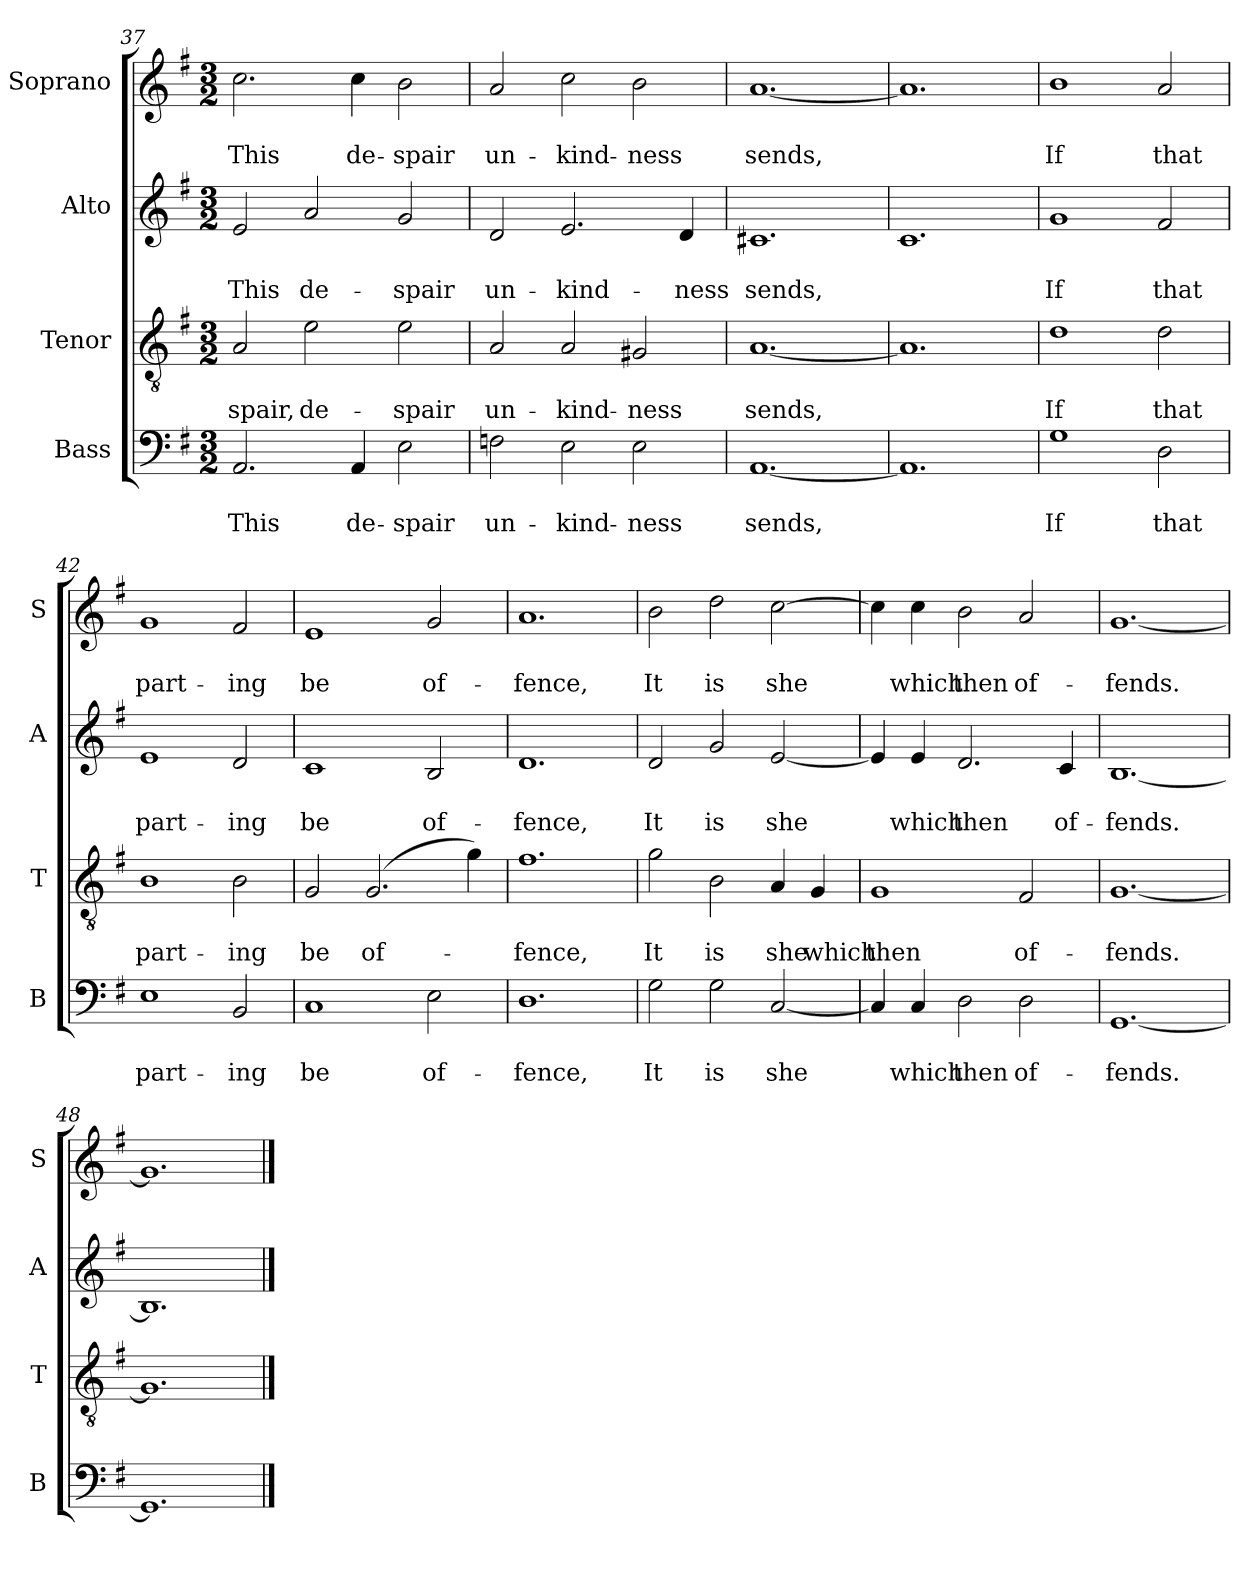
**kern	**text	**text	**kern	**text	**text	**kern	**text	**text	**kern	**text	**text
*part4	*part4	*part4	*part3	*part3	*part3	*part2	*part2	*part2	*part1	*part1	*part1
*staff4	*staff4	*staff4	*staff3	*staff3	*staff3	*staff2	*staff2	*staff2	*staff1	*staff1	*staff1
*I"Bass	*	*	*I"Tenor	*	*	*I"Alto	*	*	*I"Soprano	*	*
*I'B	*	*	*I'T	*	*	*I'A	*	*	*I'S	*	*
*clefF4	*	*	*clefGv2	*	*	*clefG2	*	*	*clefG2	*	*
*k[f#]	*	*	*k[f#]	*	*	*k[f#]	*	*	*k[f#]	*	*
*G:	*	*	*G:	*	*	*G:	*	*	*G:	*	*
*M3/2	*	*	*M3/2	*	*	*M3/2	*	*	*M3/2	*	*
=37	=37	=37	=37	=37	=37	=37	=37	=37	=37	=37	=37
!	!	!LO:LY:b	!	!	!LO:LY:b	!	!	!LO:LY:b	!	!	!LO:LY:b
2.AA/	.	This	2A/	.	-spair,	2e/	.	This	2.cc\	.	This
!	!	!	!	!	!LO:LY:b	!	!	!LO:LY:b	!	!	!
.	.	.	2e\	.	de-	2a/	.	de-	.	.	.
!	!	!LO:LY:b	!	!	!	!	!	!	!	!	!LO:LY:b
4AA/	.	de-	.	.	.	.	.	.	4cc\	.	de-
!	!	!LO:LY:b	!	!	!LO:LY:b	!	!	!LO:LY:b	!	!	!LO:LY:b
2E\	.	-spair	2e\	.	-spair	2g/	.	-spair	2b\	.	-spair
=38	=38	=38	=38	=38	=38	=38	=38	=38	=38	=38	=38
!	!	!LO:LY:b	!	!	!LO:LY:b	!	!	!LO:LY:b	!	!	!LO:LY:b
2Fn\	.	un-	2A/	.	un-	2d/	.	un-	2a/	.	un-
!	!	!LO:LY:b	!	!	!LO:LY:b	!	!	!LO:LY:b	!	!	!LO:LY:b
2E\	.	-kind-	2A/	.	-kind-	2.e/	.	-kind-	2cc\	.	-kind-
!	!	!LO:LY:b	!	!	!LO:LY:b	!	!	!	!	!	!LO:LY:b
2E\	.	-ness	2G#X/	.	-ness	.	.	.	2b\	.	-ness
!	!	!	!	!	!	!	!	!LO:LY:b	!	!	!
.	.	.	.	.	.	4d/	.	-ness	.	.	.
=39	=39	=39	=39	=39	=39	=39	=39	=39	=39	=39	=39
!	!	!LO:LY:b	!	!	!LO:LY:b	!	!	!LO:LY:b	!	!	!LO:LY:b
[1.AA	.	sends,	[1.A	.	sends,	1.c#X	.	sends,	[1.a	.	sends,
=40	=40	=40	=40	=40	=40	=40	=40	=40	=40	=40	=40
1.AA]	.	.	1.A]	.	.	1.c	.	.	1.a]	.	.
!!LO:PB:g=z
=41	=41	=41	=41	=41	=41	=41	=41	=41	=41	=41	=41
!	!	!LO:LY:b	!	!	!LO:LY:b	!	!	!LO:LY:b	!	!	!LO:LY:b
1G	.	If	1d	.	If	1g	.	If	1b	.	If
!	!	!LO:LY:b	!	!	!LO:LY:b	!	!	!LO:LY:b	!	!	!LO:LY:b
2D\	.	that	2d\	.	that	2f#/	.	that	2a/	.	that
=42	=42	=42	=42	=42	=42	=42	=42	=42	=42	=42	=42
!	!	!LO:LY:b	!	!	!LO:LY:b	!	!	!LO:LY:b	!	!	!LO:LY:b
1E	.	part-	1B	.	part-	1e	.	part-	1g	.	part-
!	!	!LO:LY:b	!	!	!LO:LY:b	!	!	!LO:LY:b	!	!	!LO:LY:b
2BB/	.	-ing	2B\	.	-ing	2d/	.	-ing	2f#/	.	-ing
=43	=43	=43	=43	=43	=43	=43	=43	=43	=43	=43	=43
!	!	!LO:LY:b	!	!	!LO:LY:b	!	!	!LO:LY:b	!	!	!LO:LY:b
1C	.	be	2G/	.	be	1c	.	be	1e	.	be
!	!	!	!	!	!LO:LY:b	!	!	!	!	!	!
.	.	.	(>2.G/	.	of-	.	.	.	.	.	.
!	!	!LO:LY:b	!	!	!	!	!	!LO:LY:b	!	!	!LO:LY:b
2E\	.	of-	.	.	.	2B/	.	of-	2g/	.	of-
.	.	.	4g\)	.	.	.	.	.	.	.	.
=44	=44	=44	=44	=44	=44	=44	=44	=44	=44	=44	=44
!	!	!LO:LY:b	!	!	!LO:LY:b	!	!	!LO:LY:b	!	!	!LO:LY:b
1.D	.	-fence,	1.f#	.	-fence,	1.d	.	-fence,	1.a	.	-fence,
=45	=45	=45	=45	=45	=45	=45	=45	=45	=45	=45	=45
!	!	!LO:LY:b	!	!	!LO:LY:b	!	!	!LO:LY:b	!	!	!LO:LY:b
2G\	.	It	2g\	.	It	2d/	.	It	2b\	.	It
!	!	!LO:LY:b	!	!	!LO:LY:b	!	!	!LO:LY:b	!	!	!LO:LY:b
2G\	.	is	2B\	.	is	2g/	.	is	2dd\	.	is
!	!	!LO:LY:b	!	!	!LO:LY:b	!	!	!LO:LY:b	!	!	!LO:LY:b
[2C/	.	she	4A/	.	she	[2e/	.	she	[2cc\	.	she
!	!	!	!	!	!LO:LY:b	!	!	!	!	!	!
.	.	.	4G/	.	which	.	.	.	.	.	.
!!LO:LB:g=z
=46	=46	=46	=46	=46	=46	=46	=46	=46	=46	=46	=46
!	!	!	!	!	!LO:LY:b	!	!	!	!	!	!
4C/]	.	.	1G	.	then	4e/]	.	.	4cc\]	.	.
!	!	!LO:LY:b	!	!	!	!	!	!LO:LY:b	!	!	!LO:LY:b
4C/	.	which	.	.	.	4e/	.	which	4cc\	.	which
!	!	!LO:LY:b	!	!	!	!	!	!LO:LY:b	!	!	!LO:LY:b
2D\	.	then	.	.	.	2.d/	.	then	2b\	.	then
!	!	!LO:LY:b	!	!	!LO:LY:b	!	!	!	!	!	!LO:LY:b
2D\	.	of-	2F#/	.	of-	.	.	.	2a/	.	of-
!	!	!	!	!	!	!	!	!LO:LY:b	!	!	!
.	.	.	.	.	.	4c/	.	of-	.	.	.
=47	=47	=47	=47	=47	=47	=47	=47	=47	=47	=47	=47
!	!	!LO:LY:b	!	!	!LO:LY:b	!	!	!LO:LY:b	!	!	!LO:LY:b
[1.GG	.	-fends.	[1.G	.	-fends.	[1.B	.	-fends.	[1.g	.	-fends.
=48	=48	=48	=48	=48	=48	=48	=48	=48	=48	=48	=48
1.GG]	.	.	1.G]	.	.	1.B]	.	.	1.g]	.	.
==	==	==	==	==	==	==	==	==	==	==	==
*-	*-	*-	*-	*-	*-	*-	*-	*-	*-	*-	*-
